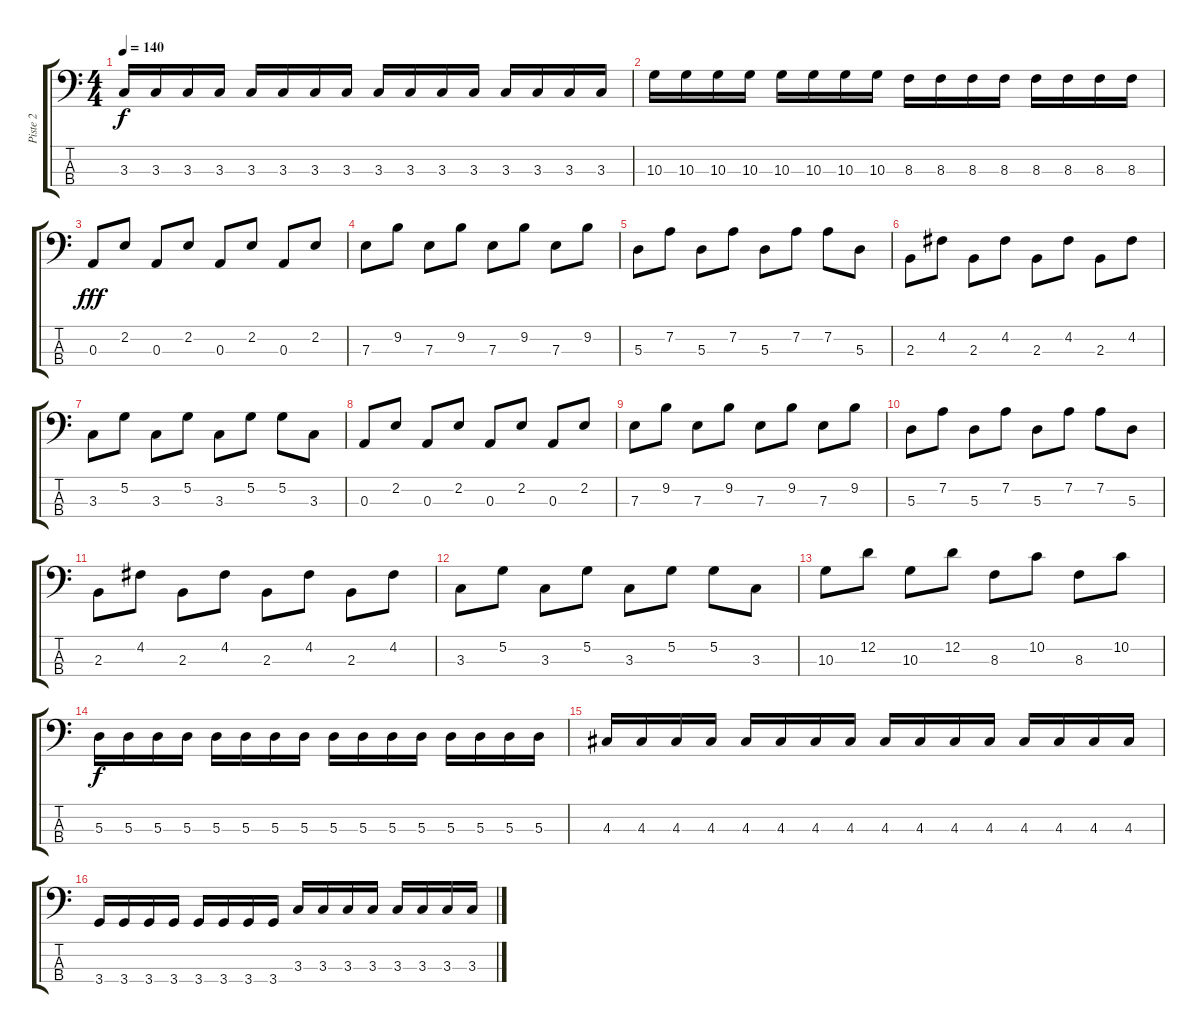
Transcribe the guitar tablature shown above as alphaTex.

\track ("Piste 2" "Piste 2") {instrument electricbasspick}
\staff {score tabs}
\tuning (G2 D2 A1 E1) {hide}
\ts (4 4)
\tempo 140
\clef f4
\ks c
3.3.16{dy f} 3.3.16 3.3.16 3.3.16 3.3.16 3.3.16 3.3.16 3.3.16 3.3.16 3.3.16 3.3.16 3.3.16 3.3.16 3.3.16 3.3.16 3.3.16 |
10.3.16 10.3.16 10.3.16 10.3.16 10.3.16 10.3.16 10.3.16 10.3.16 8.3.16 8.3.16 8.3.16 8.3.16 8.3.16 8.3.16 8.3.16 8.3.16 |
0.3.8{dy fff} 2.2.8 0.3.8 2.2.8 0.3.8 2.2.8 0.3.8 2.2.8 |
7.3.8 9.2.8 7.3.8 9.2.8 7.3.8 9.2.8 7.3.8 9.2.8 |
5.3.8 7.2.8 5.3.8 7.2.8 5.3.8 7.2.8 7.2.8 5.3.8 |
2.3.8 4.2.8 2.3.8 4.2.8 2.3.8 4.2.8 2.3.8 4.2.8 |
3.3.8 5.2.8 3.3.8 5.2.8 3.3.8 5.2.8 5.2.8 3.3.8 |
0.3.8 2.2.8 0.3.8 2.2.8 0.3.8 2.2.8 0.3.8 2.2.8 |
7.3.8 9.2.8 7.3.8 9.2.8 7.3.8 9.2.8 7.3.8 9.2.8 |
5.3.8 7.2.8 5.3.8 7.2.8 5.3.8 7.2.8 7.2.8 5.3.8 |
2.3.8 4.2.8 2.3.8 4.2.8 2.3.8 4.2.8 2.3.8 4.2.8 |
3.3.8 5.2.8 3.3.8 5.2.8 3.3.8 5.2.8 5.2.8 3.3.8 |
10.3.8 12.2.8 10.3.8 12.2.8 8.3.8 10.2.8 8.3.8 10.2.8 |
5.3.16{dy f} 5.3.16 5.3.16 5.3.16 5.3.16 5.3.16 5.3.16 5.3.16 5.3.16 5.3.16 5.3.16 5.3.16 5.3.16 5.3.16 5.3.16 5.3.16 |
4.3.16 4.3.16 4.3.16 4.3.16 4.3.16 4.3.16 4.3.16 4.3.16 4.3.16 4.3.16 4.3.16 4.3.16 4.3.16 4.3.16 4.3.16 4.3.16 |
3.4.16 3.4.16 3.4.16 3.4.16 3.4.16 3.4.16 3.4.16 3.4.16 3.3.16 3.3.16 3.3.16 3.3.16 3.3.16 3.3.16 3.3.16 3.3.16
